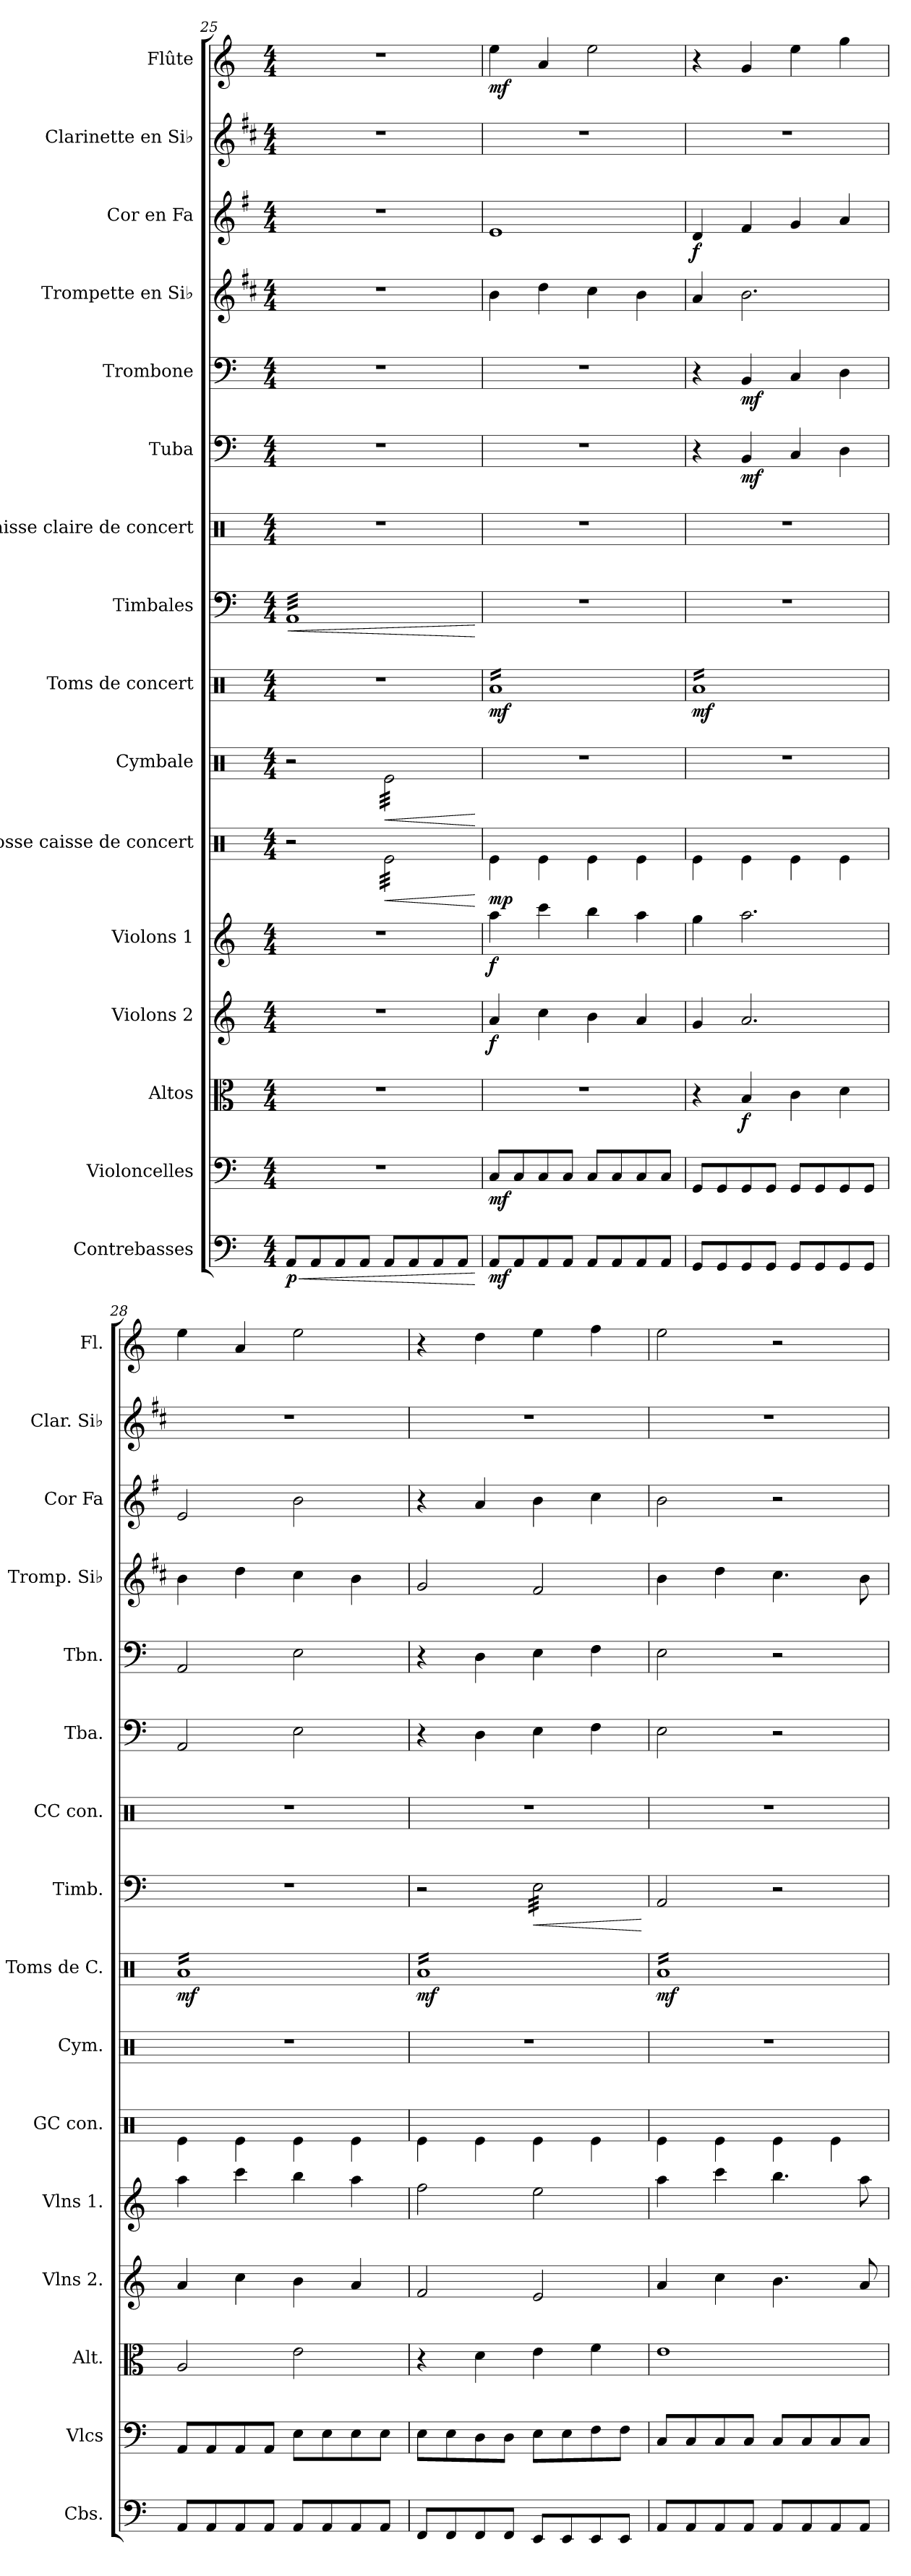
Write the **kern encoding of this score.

**kern	**dynam	**kern	**dynam	**kern	**dynam	**kern	**dynam	**kern	**dynam	**kern	**dynam	**kern	**dynam	**kern	**dynam	**kern	**dynam	**kern	**kern	**dynam	**kern	**dynam	**kern	**kern	**dynam	**kern	**kern	**dynam
*part16	*part16	*part15	*part15	*part14	*part14	*part13	*part13	*part12	*part12	*part11	*part11	*part10	*part10	*part9	*part9	*part8	*part8	*part7	*part6	*part6	*part5	*part5	*part4	*part3	*part3	*part2	*part1	*part1
*staff16	*staff16	*staff15	*staff15	*staff14	*staff14	*staff13	*staff13	*staff12	*staff12	*staff11	*staff11	*staff10	*staff10	*staff9	*staff9	*staff8	*staff8	*staff7	*staff6	*staff6	*staff5	*staff5	*staff4	*staff3	*staff3	*staff2	*staff1	*staff1
*I"Contrebasses	*	*I"Violoncelles	*	*I"Altos	*	*I"Violons 2	*	*I"Violons 1	*	*I"Grosse caisse de concert	*	*I"Cymbale	*	*I"Toms de concert	*	*I"Timbales	*	*I"Caisse claire de concert	*I"Tuba	*	*I"Trombone	*	*I"Trompette en Si♭	*I"Cor en Fa	*	*I"Clarinette en Si♭	*I"Flûte	*
*I'Cbs.	*	*I'Vlcs	*	*I'Alt.	*	*I'Vlns 2.	*	*I'Vlns 1.	*	*I'GC con.	*	*I'Cym.	*	*I'Toms de C.	*	*I'Timb.	*	*I'CC con.	*I'Tba.	*	*I'Tbn.	*	*I'Tromp. Si♭	*I'Cor Fa	*	*I'Clar. Si♭	*I'Fl.	*
!!LO:PB:g=z
*clefF4	*	*clefF4	*	*clefC3	*	*clefG2	*	*clefG2	*	*clefX	*	*clefX	*	*clefX	*	*clefF4	*	*clefX	*clefF4	*	*clefF4	*	*clefG2	*clefG2	*	*clefG2	*clefG2	*
*ITrd7c12	*	*	*	*	*	*	*	*	*	*	*	*	*	*	*	*	*	*	*	*	*	*	*ITrd1c2	*ITrd4c7	*	*ITrd1c2	*	*
*k[]	*	*k[]	*	*k[]	*	*k[]	*	*k[]	*	*k[]	*	*k[]	*	*k[]	*	*k[]	*	*k[]	*k[]	*	*k[]	*	*k[]	*k[]	*	*k[]	*k[]	*
*M4/4	*	*M4/4	*	*M4/4	*	*M4/4	*	*M4/4	*	*M4/4	*	*M4/4	*	*M4/4	*	*M4/4	*	*M4/4	*M4/4	*	*M4/4	*	*M4/4	*M4/4	*	*M4/4	*M4/4	*
=25	=25	=25	=25	=25	=25	=25	=25	=25	=25	=25	=25	=25	=25	=25	=25	=25	=25	=25	=25	=25	=25	=25	=25	=25	=25	=25	=25	=25
!	!LO:HP:b	!	!	!	!	!	!	!	!	!	!	!	!	!	!	!	!LO:HP:b	!	!	!	!	!	!	!	!	!	!	!
!	!LO:DY:n=1:b	!	!	!	!	!	!	!	!	!	!	!	!	!	!	!	!	!	!	!	!	!	!	!	!	!	!	!
*	*	*	*	*	*	*	*	*	*	*	*	*	*	*	*	*tremolo	*	*	*	*	*	*	*	*	*	*	*	*
8AAA/L	< p	1r	.	1r	.	1r	.	1r	.	2r	.	2r	.	1r	.	32AALLL	<	1r	1r	.	1r	.	1r	1r	.	1r	1r	.
.	.	.	.	.	.	.	.	.	.	.	.	.	.	.	.	32AA	.	.	.	.	.	.	.	.	.	.	.	.
.	.	.	.	.	.	.	.	.	.	.	.	.	.	.	.	32AA	.	.	.	.	.	.	.	.	.	.	.	.
.	.	.	.	.	.	.	.	.	.	.	.	.	.	.	.	32AA	.	.	.	.	.	.	.	.	.	.	.	.
8AAA/	.	.	.	.	.	.	.	.	.	.	.	.	.	.	.	32AA	.	.	.	.	.	.	.	.	.	.	.	.
.	.	.	.	.	.	.	.	.	.	.	.	.	.	.	.	32AA	.	.	.	.	.	.	.	.	.	.	.	.
.	.	.	.	.	.	.	.	.	.	.	.	.	.	.	.	32AA	.	.	.	.	.	.	.	.	.	.	.	.
.	.	.	.	.	.	.	.	.	.	.	.	.	.	.	.	32AA	.	.	.	.	.	.	.	.	.	.	.	.
8AAA/	.	.	.	.	.	.	.	.	.	.	.	.	.	.	.	32AA	.	.	.	.	.	.	.	.	.	.	.	.
.	.	.	.	.	.	.	.	.	.	.	.	.	.	.	.	32AA	.	.	.	.	.	.	.	.	.	.	.	.
.	.	.	.	.	.	.	.	.	.	.	.	.	.	.	.	32AA	.	.	.	.	.	.	.	.	.	.	.	.
.	.	.	.	.	.	.	.	.	.	.	.	.	.	.	.	32AA	.	.	.	.	.	.	.	.	.	.	.	.
8AAA/J	.	.	.	.	.	.	.	.	.	.	.	.	.	.	.	32AA	.	.	.	.	.	.	.	.	.	.	.	.
.	.	.	.	.	.	.	.	.	.	.	.	.	.	.	.	32AA	.	.	.	.	.	.	.	.	.	.	.	.
.	.	.	.	.	.	.	.	.	.	.	.	.	.	.	.	32AA	.	.	.	.	.	.	.	.	.	.	.	.
.	.	.	.	.	.	.	.	.	.	.	.	.	.	.	.	32AA	.	.	.	.	.	.	.	.	.	.	.	.
!	!	!	!	!	!	!	!	!	!	!	!LO:HP:b	!	!LO:HP:b	!	!	!	!	!	!	!	!	!	!	!	!	!	!	!
*	*	*	*	*	*	*	*	*	*	*tremolo	*	*	*	*	*	*	*	*	*	*	*	*	*	*	*	*	*	*
*	*	*	*	*	*	*	*	*	*	*	*	*tremolo	*	*	*	*	*	*	*	*	*	*	*	*	*	*	*	*
8AAA/L	.	.	.	.	.	.	.	.	.	32Re\LLL	<	32Re\LLL	<	.	.	32AA	.	.	.	.	.	.	.	.	.	.	.	.
.	.	.	.	.	.	.	.	.	.	32Re\	.	32Re\	.	.	.	32AA	.	.	.	.	.	.	.	.	.	.	.	.
.	.	.	.	.	.	.	.	.	.	32Re\	.	32Re\	.	.	.	32AA	.	.	.	.	.	.	.	.	.	.	.	.
.	.	.	.	.	.	.	.	.	.	32Re\	.	32Re\	.	.	.	32AA	.	.	.	.	.	.	.	.	.	.	.	.
8AAA/	.	.	.	.	.	.	.	.	.	32Re\	.	32Re\	.	.	.	32AA	.	.	.	.	.	.	.	.	.	.	.	.
.	.	.	.	.	.	.	.	.	.	32Re\	.	32Re\	.	.	.	32AA	.	.	.	.	.	.	.	.	.	.	.	.
.	.	.	.	.	.	.	.	.	.	32Re\	.	32Re\	.	.	.	32AA	.	.	.	.	.	.	.	.	.	.	.	.
.	.	.	.	.	.	.	.	.	.	32Re\	.	32Re\	.	.	.	32AA	.	.	.	.	.	.	.	.	.	.	.	.
8AAA/	.	.	.	.	.	.	.	.	.	32Re\	.	32Re\	.	.	.	32AA	.	.	.	.	.	.	.	.	.	.	.	.
.	.	.	.	.	.	.	.	.	.	32Re\	.	32Re\	.	.	.	32AA	.	.	.	.	.	.	.	.	.	.	.	.
.	.	.	.	.	.	.	.	.	.	32Re\	.	32Re\	.	.	.	32AA	.	.	.	.	.	.	.	.	.	.	.	.
.	.	.	.	.	.	.	.	.	.	32Re\	.	32Re\	.	.	.	32AA	.	.	.	.	.	.	.	.	.	.	.	.
8AAA/J	.	.	.	.	.	.	.	.	.	32Re\	.	32Re\	.	.	.	32AA	.	.	.	.	.	.	.	.	.	.	.	.
.	.	.	.	.	.	.	.	.	.	32Re\	.	32Re\	.	.	.	32AA	.	.	.	.	.	.	.	.	.	.	.	.
.	.	.	.	.	.	.	.	.	.	32Re\	.	32Re\	.	.	.	32AA	.	.	.	.	.	.	.	.	.	.	.	.
.	.	.	.	.	.	.	.	.	.	32Re\JJJ	.	32Re\JJJ	.	.	.	32AAJJJ	.	.	.	.	.	.	.	.	.	.	.	.
*	*	*	*	*	*	*	*	*	*	*	*	*Xtremolo	*	*	*	*	*	*	*	*	*	*	*	*	*	*	*	*
*	*	*	*	*	*	*	*	*	*	*Xtremolo	*	*	*	*	*	*	*	*	*	*	*	*	*	*	*	*	*	*
.	[	.	.	.	.	.	.	.	.	.	[	.	[	.	.	.	[	.	.	.	.	.	.	.	.	.	.	.
=26	=26	=26	=26	=26	=26	=26	=26	=26	=26	=26	=26	=26	=26	=26	=26	=26	=26	=26	=26	=26	=26	=26	=26	=26	=26	=26	=26	=26
!	!LO:DY:b	!	!LO:DY:b	!	!	!	!LO:DY:b	!	!LO:DY:b	!	!LO:DY:b	!	!	!	!LO:DY:b	!	!	!	!	!	!	!	!	!	!	!	!	!LO:DY:b
*	*	*	*	*	*	*	*	*	*	*	*	*	*	*tremolo	*	*	*	*	*	*	*	*	*	*	*	*	*	*
8AAA/L	mf	8C/L	mf	1r	.	4a/	f	4aa\	f	4Re\	mp	1r	.	16RaLL	mf	1r	.	1r	1r	.	1r	.	4a\	1A	.	1r	4ee\	mf
.	.	.	.	.	.	.	.	.	.	.	.	.	.	16Ra	.	.	.	.	.	.	.	.	.	.	.	.	.	.
8AAA/	.	8C/	.	.	.	.	.	.	.	.	.	.	.	16Ra	.	.	.	.	.	.	.	.	.	.	.	.	.	.
.	.	.	.	.	.	.	.	.	.	.	.	.	.	16Ra	.	.	.	.	.	.	.	.	.	.	.	.	.	.
8AAA/	.	8C/	.	.	.	4cc\	.	4ccc\	.	4Re\	.	.	.	16Ra	.	.	.	.	.	.	.	.	4cc\	.	.	.	4a/	.
.	.	.	.	.	.	.	.	.	.	.	.	.	.	16Ra	.	.	.	.	.	.	.	.	.	.	.	.	.	.
8AAA/J	.	8C/J	.	.	.	.	.	.	.	.	.	.	.	16Ra	.	.	.	.	.	.	.	.	.	.	.	.	.	.
.	.	.	.	.	.	.	.	.	.	.	.	.	.	16Ra	.	.	.	.	.	.	.	.	.	.	.	.	.	.
8AAA/L	.	8C/L	.	.	.	4b\	.	4bb\	.	4Re\	.	.	.	16Ra	.	.	.	.	.	.	.	.	4b\	.	.	.	2ee\	.
.	.	.	.	.	.	.	.	.	.	.	.	.	.	16Ra	.	.	.	.	.	.	.	.	.	.	.	.	.	.
8AAA/	.	8C/	.	.	.	.	.	.	.	.	.	.	.	16Ra	.	.	.	.	.	.	.	.	.	.	.	.	.	.
.	.	.	.	.	.	.	.	.	.	.	.	.	.	16Ra	.	.	.	.	.	.	.	.	.	.	.	.	.	.
8AAA/	.	8C/	.	.	.	4a/	.	4aa\	.	4Re\	.	.	.	16Ra	.	.	.	.	.	.	.	.	4a\	.	.	.	.	.
.	.	.	.	.	.	.	.	.	.	.	.	.	.	16Ra	.	.	.	.	.	.	.	.	.	.	.	.	.	.
8AAA/J	.	8C/J	.	.	.	.	.	.	.	.	.	.	.	16Ra	.	.	.	.	.	.	.	.	.	.	.	.	.	.
.	.	.	.	.	.	.	.	.	.	.	.	.	.	16RaJJ	.	.	.	.	.	.	.	.	.	.	.	.	.	.
=27	=27	=27	=27	=27	=27	=27	=27	=27	=27	=27	=27	=27	=27	=27	=27	=27	=27	=27	=27	=27	=27	=27	=27	=27	=27	=27	=27	=27
!	!	!	!	!	!	!	!	!	!	!	!	!	!	!	!LO:DY:b	!	!	!	!	!	!	!	!	!	!LO:DY:b	!	!	!
8GGG/L	.	8GG/L	.	4r	.	4g/	.	4gg\	.	4Re\	.	1r	.	16RaLL	mf	1r	.	1r	4r	.	4r	.	4g/	4G/	f	1r	4r	.
.	.	.	.	.	.	.	.	.	.	.	.	.	.	16Ra	.	.	.	.	.	.	.	.	.	.	.	.	.	.
8GGG/	.	8GG/	.	.	.	.	.	.	.	.	.	.	.	16Ra	.	.	.	.	.	.	.	.	.	.	.	.	.	.
.	.	.	.	.	.	.	.	.	.	.	.	.	.	16Ra	.	.	.	.	.	.	.	.	.	.	.	.	.	.
!	!	!	!	!	!LO:DY:b	!	!	!	!	!	!	!	!	!	!	!	!	!	!	!LO:DY:b	!	!LO:DY:b	!	!	!	!	!	!
8GGG/	.	8GG/	.	4B/	f	2.a/	.	2.aa\	.	4Re\	.	.	.	16Ra	.	.	.	.	4BB/	mf	4BB/	mf	2.a\	4B/	.	.	4g/	.
.	.	.	.	.	.	.	.	.	.	.	.	.	.	16Ra	.	.	.	.	.	.	.	.	.	.	.	.	.	.
8GGG/J	.	8GG/J	.	.	.	.	.	.	.	.	.	.	.	16Ra	.	.	.	.	.	.	.	.	.	.	.	.	.	.
.	.	.	.	.	.	.	.	.	.	.	.	.	.	16Ra	.	.	.	.	.	.	.	.	.	.	.	.	.	.
8GGG/L	.	8GG/L	.	4c\	.	.	.	.	.	4Re\	.	.	.	16Ra	.	.	.	.	4C/	.	4C/	.	.	4c/	.	.	4ee\	.
.	.	.	.	.	.	.	.	.	.	.	.	.	.	16Ra	.	.	.	.	.	.	.	.	.	.	.	.	.	.
8GGG/	.	8GG/	.	.	.	.	.	.	.	.	.	.	.	16Ra	.	.	.	.	.	.	.	.	.	.	.	.	.	.
.	.	.	.	.	.	.	.	.	.	.	.	.	.	16Ra	.	.	.	.	.	.	.	.	.	.	.	.	.	.
8GGG/	.	8GG/	.	4d\	.	.	.	.	.	4Re\	.	.	.	16Ra	.	.	.	.	4D\	.	4D\	.	.	4d/	.	.	4gg\	.
.	.	.	.	.	.	.	.	.	.	.	.	.	.	16Ra	.	.	.	.	.	.	.	.	.	.	.	.	.	.
8GGG/J	.	8GG/J	.	.	.	.	.	.	.	.	.	.	.	16Ra	.	.	.	.	.	.	.	.	.	.	.	.	.	.
.	.	.	.	.	.	.	.	.	.	.	.	.	.	16RaJJ	.	.	.	.	.	.	.	.	.	.	.	.	.	.
=28	=28	=28	=28	=28	=28	=28	=28	=28	=28	=28	=28	=28	=28	=28	=28	=28	=28	=28	=28	=28	=28	=28	=28	=28	=28	=28	=28	=28
!	!	!	!	!	!	!	!	!	!	!	!	!	!	!	!LO:DY:b	!	!	!	!	!	!	!	!	!	!	!	!	!
8AAA/L	.	8AA/L	.	2A/	.	4a/	.	4aa\	.	4Re\	.	1r	.	16RaLL	mf	1r	.	1r	2AA/	.	2AA/	.	4a\	2A/	.	1r	4ee\	.
.	.	.	.	.	.	.	.	.	.	.	.	.	.	16Ra	.	.	.	.	.	.	.	.	.	.	.	.	.	.
8AAA/	.	8AA/	.	.	.	.	.	.	.	.	.	.	.	16Ra	.	.	.	.	.	.	.	.	.	.	.	.	.	.
.	.	.	.	.	.	.	.	.	.	.	.	.	.	16Ra	.	.	.	.	.	.	.	.	.	.	.	.	.	.
8AAA/	.	8AA/	.	.	.	4cc\	.	4ccc\	.	4Re\	.	.	.	16Ra	.	.	.	.	.	.	.	.	4cc\	.	.	.	4a/	.
.	.	.	.	.	.	.	.	.	.	.	.	.	.	16Ra	.	.	.	.	.	.	.	.	.	.	.	.	.	.
8AAA/J	.	8AA/J	.	.	.	.	.	.	.	.	.	.	.	16Ra	.	.	.	.	.	.	.	.	.	.	.	.	.	.
.	.	.	.	.	.	.	.	.	.	.	.	.	.	16Ra	.	.	.	.	.	.	.	.	.	.	.	.	.	.
8AAA/L	.	8E\L	.	2e\	.	4b\	.	4bb\	.	4Re\	.	.	.	16Ra	.	.	.	.	2E\	.	2E\	.	4b\	2e\	.	.	2ee\	.
.	.	.	.	.	.	.	.	.	.	.	.	.	.	16Ra	.	.	.	.	.	.	.	.	.	.	.	.	.	.
8AAA/	.	8E\	.	.	.	.	.	.	.	.	.	.	.	16Ra	.	.	.	.	.	.	.	.	.	.	.	.	.	.
.	.	.	.	.	.	.	.	.	.	.	.	.	.	16Ra	.	.	.	.	.	.	.	.	.	.	.	.	.	.
8AAA/	.	8E\	.	.	.	4a/	.	4aa\	.	4Re\	.	.	.	16Ra	.	.	.	.	.	.	.	.	4a\	.	.	.	.	.
.	.	.	.	.	.	.	.	.	.	.	.	.	.	16Ra	.	.	.	.	.	.	.	.	.	.	.	.	.	.
8AAA/J	.	8E\J	.	.	.	.	.	.	.	.	.	.	.	16Ra	.	.	.	.	.	.	.	.	.	.	.	.	.	.
.	.	.	.	.	.	.	.	.	.	.	.	.	.	16RaJJ	.	.	.	.	.	.	.	.	.	.	.	.	.	.
!!LO:PB:g=z
=29	=29	=29	=29	=29	=29	=29	=29	=29	=29	=29	=29	=29	=29	=29	=29	=29	=29	=29	=29	=29	=29	=29	=29	=29	=29	=29	=29	=29
!	!	!	!	!	!	!	!	!	!	!	!	!	!	!	!LO:DY:b	!	!	!	!	!	!	!	!	!	!	!	!	!
8FFF/L	.	8E\L	.	4r	.	2f/	.	2ff\	.	4Re\	.	1r	.	16RaLL	mf	2r	.	1r	4r	.	4r	.	2f/	4r	.	1r	4r	.
.	.	.	.	.	.	.	.	.	.	.	.	.	.	16Ra	.	.	.	.	.	.	.	.	.	.	.	.	.	.
8FFF/	.	8E\	.	.	.	.	.	.	.	.	.	.	.	16Ra	.	.	.	.	.	.	.	.	.	.	.	.	.	.
.	.	.	.	.	.	.	.	.	.	.	.	.	.	16Ra	.	.	.	.	.	.	.	.	.	.	.	.	.	.
8FFF/	.	8D\	.	4d\	.	.	.	.	.	4Re\	.	.	.	16Ra	.	.	.	.	4D\	.	4D\	.	.	4d/	.	.	4dd\	.
.	.	.	.	.	.	.	.	.	.	.	.	.	.	16Ra	.	.	.	.	.	.	.	.	.	.	.	.	.	.
8FFF/J	.	8D\J	.	.	.	.	.	.	.	.	.	.	.	16Ra	.	.	.	.	.	.	.	.	.	.	.	.	.	.
.	.	.	.	.	.	.	.	.	.	.	.	.	.	16Ra	.	.	.	.	.	.	.	.	.	.	.	.	.	.
!	!	!	!	!	!	!	!	!	!	!	!	!	!	!	!	!	!LO:HP:b	!	!	!	!	!	!	!	!	!	!	!
8EEE/L	.	8E\L	.	4e\	.	2e/	.	2ee\	.	4Re\	.	.	.	16Ra	.	32E\LLL	<	.	4E\	.	4E\	.	2e/	4e\	.	.	4ee\	.
.	.	.	.	.	.	.	.	.	.	.	.	.	.	.	.	32E\	.	.	.	.	.	.	.	.	.	.	.	.
.	.	.	.	.	.	.	.	.	.	.	.	.	.	16Ra	.	32E\	.	.	.	.	.	.	.	.	.	.	.	.
.	.	.	.	.	.	.	.	.	.	.	.	.	.	.	.	32E\	.	.	.	.	.	.	.	.	.	.	.	.
8EEE/	.	8E\	.	.	.	.	.	.	.	.	.	.	.	16Ra	.	32E\	.	.	.	.	.	.	.	.	.	.	.	.
.	.	.	.	.	.	.	.	.	.	.	.	.	.	.	.	32E\	.	.	.	.	.	.	.	.	.	.	.	.
.	.	.	.	.	.	.	.	.	.	.	.	.	.	16Ra	.	32E\	.	.	.	.	.	.	.	.	.	.	.	.
.	.	.	.	.	.	.	.	.	.	.	.	.	.	.	.	32E\	.	.	.	.	.	.	.	.	.	.	.	.
8EEE/	.	8F\	.	4f\	.	.	.	.	.	4Re\	.	.	.	16Ra	.	32E\	.	.	4F\	.	4F\	.	.	4f\	.	.	4ff\	.
.	.	.	.	.	.	.	.	.	.	.	.	.	.	.	.	32E\	.	.	.	.	.	.	.	.	.	.	.	.
.	.	.	.	.	.	.	.	.	.	.	.	.	.	16Ra	.	32E\	.	.	.	.	.	.	.	.	.	.	.	.
.	.	.	.	.	.	.	.	.	.	.	.	.	.	.	.	32E\	.	.	.	.	.	.	.	.	.	.	.	.
8EEE/J	.	8F\J	.	.	.	.	.	.	.	.	.	.	.	16Ra	.	32E\	.	.	.	.	.	.	.	.	.	.	.	.
.	.	.	.	.	.	.	.	.	.	.	.	.	.	.	.	32E\	.	.	.	.	.	.	.	.	.	.	.	.
.	.	.	.	.	.	.	.	.	.	.	.	.	.	16RaJJ	.	32E\	.	.	.	.	.	.	.	.	.	.	.	.
.	.	.	.	.	.	.	.	.	.	.	.	.	.	.	.	32E\JJJ	.	.	.	.	.	.	.	.	.	.	.	.
*	*	*	*	*	*	*	*	*	*	*	*	*	*	*	*	*Xtremolo	*	*	*	*	*	*	*	*	*	*	*	*
.	.	.	.	.	.	.	.	.	.	.	.	.	.	.	.	.	[	.	.	.	.	.	.	.	.	.	.	.
=30	=30	=30	=30	=30	=30	=30	=30	=30	=30	=30	=30	=30	=30	=30	=30	=30	=30	=30	=30	=30	=30	=30	=30	=30	=30	=30	=30	=30
!	!	!	!	!	!	!	!	!	!	!	!	!	!	!	!LO:DY:b	!	!	!	!	!	!	!	!	!	!	!	!	!
8AAA/L	.	8C/L	.	1e	.	4a/	.	4aa\	.	4Re\	.	1r	.	16RaLL	mf	2AA/	.	1r	2E\	.	2E\	.	4a\	2e\	.	1r	2ee\	.
.	.	.	.	.	.	.	.	.	.	.	.	.	.	16Ra	.	.	.	.	.	.	.	.	.	.	.	.	.	.
8AAA/	.	8C/	.	.	.	.	.	.	.	.	.	.	.	16Ra	.	.	.	.	.	.	.	.	.	.	.	.	.	.
.	.	.	.	.	.	.	.	.	.	.	.	.	.	16Ra	.	.	.	.	.	.	.	.	.	.	.	.	.	.
8AAA/	.	8C/	.	.	.	4cc\	.	4ccc\	.	4Re\	.	.	.	16Ra	.	.	.	.	.	.	.	.	4cc\	.	.	.	.	.
.	.	.	.	.	.	.	.	.	.	.	.	.	.	16Ra	.	.	.	.	.	.	.	.	.	.	.	.	.	.
8AAA/J	.	8C/J	.	.	.	.	.	.	.	.	.	.	.	16Ra	.	.	.	.	.	.	.	.	.	.	.	.	.	.
.	.	.	.	.	.	.	.	.	.	.	.	.	.	16Ra	.	.	.	.	.	.	.	.	.	.	.	.	.	.
8AAA/L	.	8C/L	.	.	.	4.b\	.	4.bb\	.	4Re\	.	.	.	16Ra	.	2r	.	.	2r	.	2r	.	4.b\	2r	.	.	2r	.
.	.	.	.	.	.	.	.	.	.	.	.	.	.	16Ra	.	.	.	.	.	.	.	.	.	.	.	.	.	.
8AAA/	.	8C/	.	.	.	.	.	.	.	.	.	.	.	16Ra	.	.	.	.	.	.	.	.	.	.	.	.	.	.
.	.	.	.	.	.	.	.	.	.	.	.	.	.	16Ra	.	.	.	.	.	.	.	.	.	.	.	.	.	.
8AAA/	.	8C/	.	.	.	.	.	.	.	4Re\	.	.	.	16Ra	.	.	.	.	.	.	.	.	.	.	.	.	.	.
.	.	.	.	.	.	.	.	.	.	.	.	.	.	16Ra	.	.	.	.	.	.	.	.	.	.	.	.	.	.
8AAA/J	.	8C/J	.	.	.	8a/	.	8aa\	.	.	.	.	.	16Ra	.	.	.	.	.	.	.	.	8a\	.	.	.	.	.
.	.	.	.	.	.	.	.	.	.	.	.	.	.	16RaJJ	.	.	.	.	.	.	.	.	.	.	.	.	.	.
*	*	*	*	*	*	*	*	*	*	*	*	*	*	*Xtremolo	*	*	*	*	*	*	*	*	*	*	*	*	*	*
=	=	=	=	=	=	=	=	=	=	=	=	=	=	=	=	=	=	=	=	=	=	=	=	=	=	=	=	=
*-	*-	*-	*-	*-	*-	*-	*-	*-	*-	*-	*-	*-	*-	*-	*-	*-	*-	*-	*-	*-	*-	*-	*-	*-	*-	*-	*-	*-
